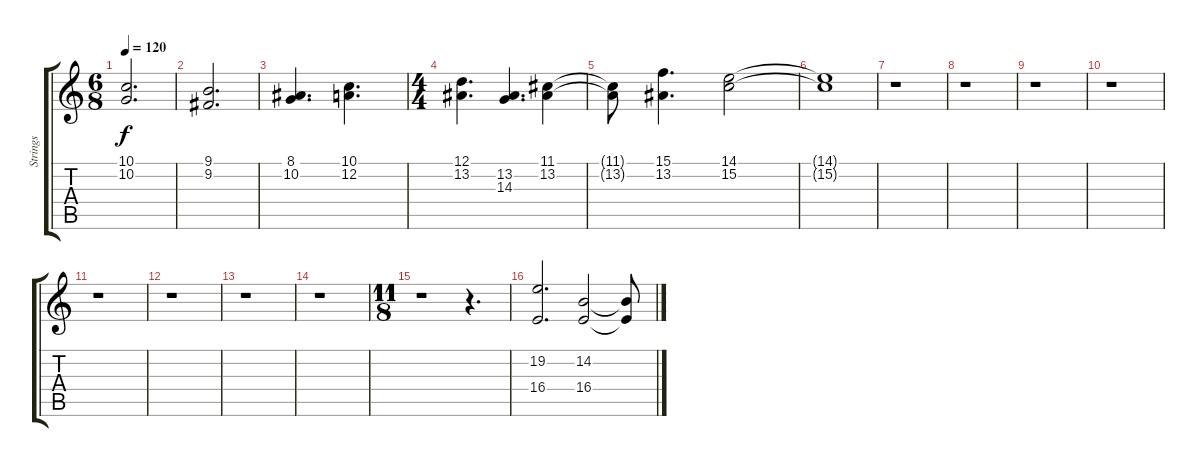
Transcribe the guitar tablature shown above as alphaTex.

\track ("Strings" "Strings") {instrument synthstrings1}
\staff {score tabs}
\tuning (D4 A3 F3 C3 G2 D2) {hide}
\ts (6 8)
\tempo 120
\clef g2
\ks c
(10.1 10.2).2{d dy f} |
(9.1 9.2).2{d} |
(8.1 10.2).4{d} (10.1 12.2).4{d} |
\ts (4 4)
(12.1 13.2).4{d} (13.2 14.3).4{d} (11.1 13.2).4 |
(11.1{t} 13.2{t}).8 (15.1 13.2).4{d} (14.1 15.2).2 |
(14.1{t} 15.2{t}).1 |
r.1 |
r.1 |
r.1 |
r.1 |
r.1 |
r.1 |
r.1 |
r.1 |
\ts (11 8)
r.1 r.4{d} |
(19.2 16.4).2{d} (14.2 16.4).2 (14.2{t} 16.4{t}).8
